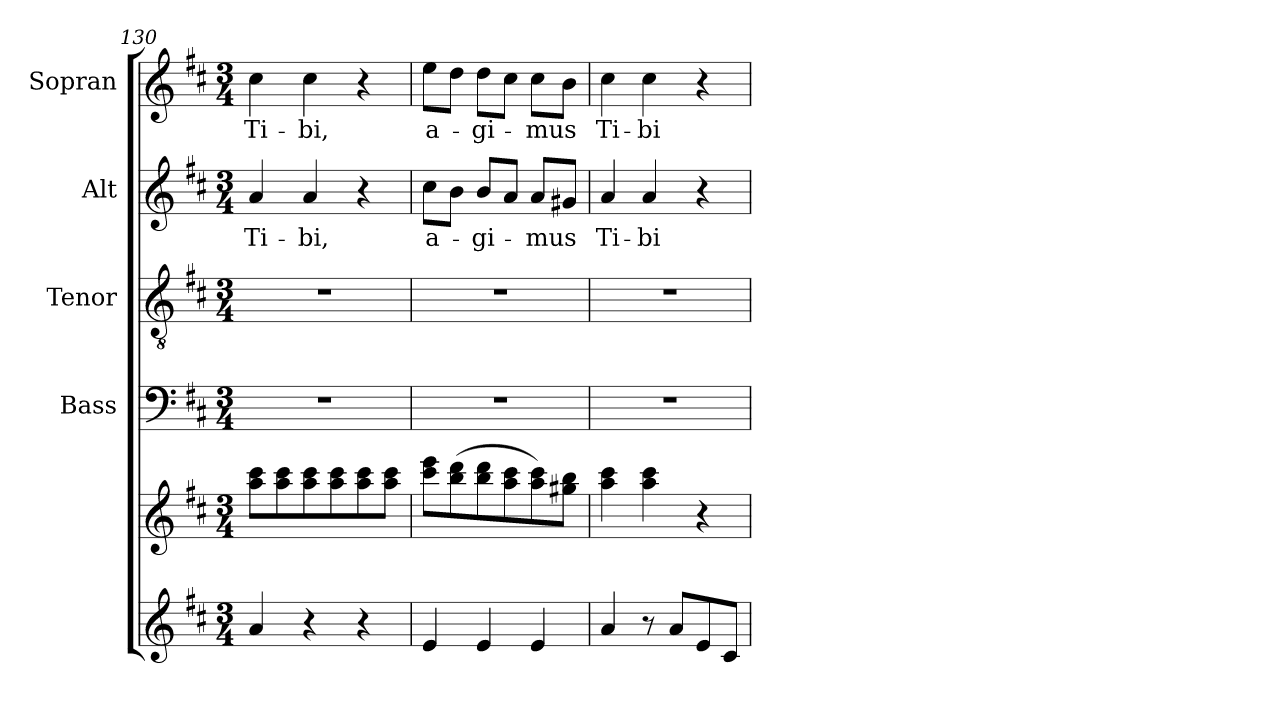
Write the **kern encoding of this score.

**kern	**kern	**kern	**kern	**kern	**text	**kern	**text
*part5	*part5	*part4	*part3	*part2	*part2	*part1	*part1
*staff6	*staff5	*staff4	*staff3	*staff2	*staff2	*staff1	*staff1
*	*	*I"Bass	*I"Tenor	*I"Alt	*	*I"Sopran	*
*	*	*I'B.	*I'T.	*I'A.	*	*I'S.	*
*clefG2	*clefG2	*clefF4	*clefGv2	*clefG2	*	*clefG2	*
*k[f#c#]	*k[f#c#]	*k[f#c#]	*k[f#c#]	*k[f#c#]	*	*k[f#c#]	*
*D:	*D:	*D:	*D:	*D:	*	*D:	*
*M3/4	*M3/4	*M3/4	*M3/4	*M3/4	*	*M3/4	*
=130	=130	=130	=130	=130	=130	=130	=130
!	!	!	!	!	!LO:LY:b	!	!LO:LY:b
4a/	8aa\ 8ccc#\L	2.r	2.r	4a/	Ti-	4cc#\	Ti-
.	8aa\ 8ccc#\	.	.	.	.	.	.
!	!	!	!	!	!LO:LY:b	!	!LO:LY:b
4r	8aa\ 8ccc#\	.	.	4a/	-bi,	4cc#\	-bi,
.	8aa\ 8ccc#\	.	.	.	.	.	.
4r	8aa\ 8ccc#\	.	.	4r	.	4r	.
.	8aa\ 8ccc#\J	.	.	.	.	.	.
=131	=131	=131	=131	=131	=131	=131	=131
!	!	!	!	!	!LO:LY:b	!	!LO:LY:b
4e/	8ccc#\ 8eee\L	2.r	2.r	8cc#\L	a-	8ee\L	a-
.	(>8bb\ 8ddd\	.	.	8b\J	.	8dd\J	.
!	!	!	!	!	!LO:LY:b	!	!LO:LY:b
4e/	8bb\ 8ddd\	.	.	8b/L	-gi-	8dd\L	-gi-
.	8aa\ 8ccc#\	.	.	8a/J	.	8cc#\J	.
!	!	!	!	!	!LO:LY:b	!	!LO:LY:b
4e/	8aa\ 8ccc#\)	.	.	8a/L	-mus	8cc#\L	-mus
.	8gg#X\ 8bb\J	.	.	8g#X/J	.	8b\J	.
!!LO:PB:g=z
=132	=132	=132	=132	=132	=132	=132	=132
!	!	!	!	!	!LO:LY:b	!	!LO:LY:b
4a/	4aa\ 4ccc#\	2.r	2.r	4a/	Ti-	4cc#\	Ti-
!	!	!	!	!	!LO:LY:b	!	!LO:LY:b
8r	4aa\ 4ccc#\	.	.	4a/	-bi	4cc#\	-bi
8a/L	.	.	.	.	.	.	.
8e/	4r	.	.	4r	.	4r	.
8c#/J	.	.	.	.	.	.	.
=	=	=	=	=	=	=	=
*-	*-	*-	*-	*-	*-	*-	*-
